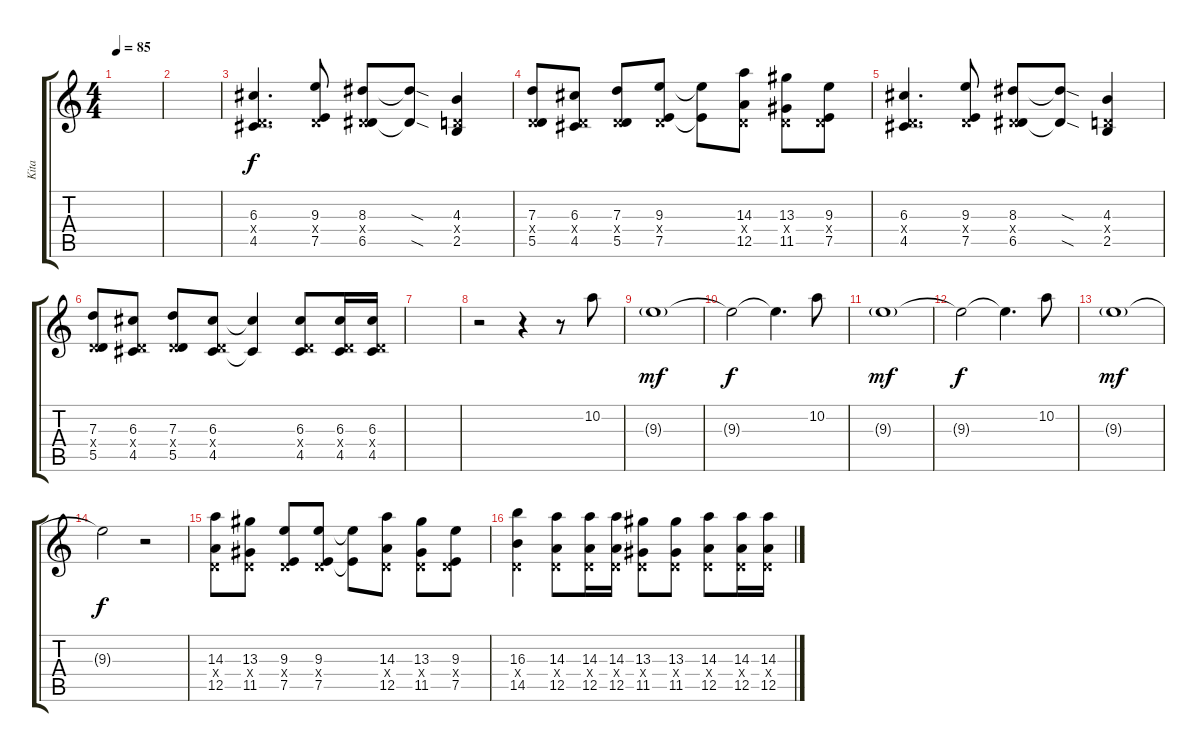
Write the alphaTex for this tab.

\track ("Kita" "Kita") {instrument overdrivenguitar}
\staff {score tabs}
\tuning (E4 B3 G3 D3 A2 E2) {hide}
\ts (4 4)
\tempo 85
\clef g2
\ks c
|
|
(6.3 0.4{x} 4.5).4{d} (9.3 0.4{x} 7.5).8 (8.3 0.4{x} 6.5).8 (8.3{sod t} 6.5{sod t}).8 (4.3 0.4{x} 2.5).4 |
(7.3 0.4{x} 5.5).8 (6.3 0.4{x} 4.5).8 (7.3 0.4{x} 5.5).8 (9.3 0.4{x} 7.5).8 (9.3{t} 7.5{t}).8 (14.3 0.4{x} 12.5).8 (13.3 0.4{x} 11.5).8 (9.3 0.4{x} 7.5).8 |
(6.3 0.4{x} 4.5).4{d} (9.3 0.4{x} 7.5).8 (8.3 0.4{x} 6.5).8 (8.3{sod t} 6.5{sod t}).8 (4.3 0.4{x} 2.5).4 |
(7.3 0.4{x} 5.5).8 (6.3 0.4{x} 4.5).8 (7.3 0.4{x} 5.5).8 (6.3 0.4{x} 4.5).8 (6.3{t} 4.5{t}).4 (6.3 0.4{x} 4.5).8 (6.3 0.4{x} 4.5).16 (6.3 0.4{x} 4.5).16 |
|
r.2 r.4 r.8 10.2.8 |
9.3{g}.1{dy mf} |
9.3{t}.2{dy f} 9.3{t}.4{d} 10.2.8 |
9.3{g}.1{dy mf} |
9.3{t}.2{dy f} 9.3{t}.4{d} 10.2.8 |
9.3{g}.1{dy mf} |
9.3{t}.2{dy f} r.2 |
(14.3 0.4{x} 12.5).8 (13.3 0.4{x} 11.5).8 (9.3 0.4{x} 7.5).8 (9.3 0.4{x} 7.5).8 (9.3{t} 7.5{t}).8 (14.3 0.4{x} 12.5).8 (13.3 0.4{x} 11.5).8 (9.3 0.4{x} 7.5).8 |
(16.3 0.4{x} 14.5).4 (14.3 0.4{x} 12.5).8 (14.3 0.4{x} 12.5).16 (14.3 0.4{x} 12.5).16 (13.3 0.4{x} 11.5).8 (13.3 0.4{x} 11.5).8 (14.3 0.4{x} 12.5).8 (14.3 0.4{x} 12.5).16 (14.3 0.4{x} 12.5).16
